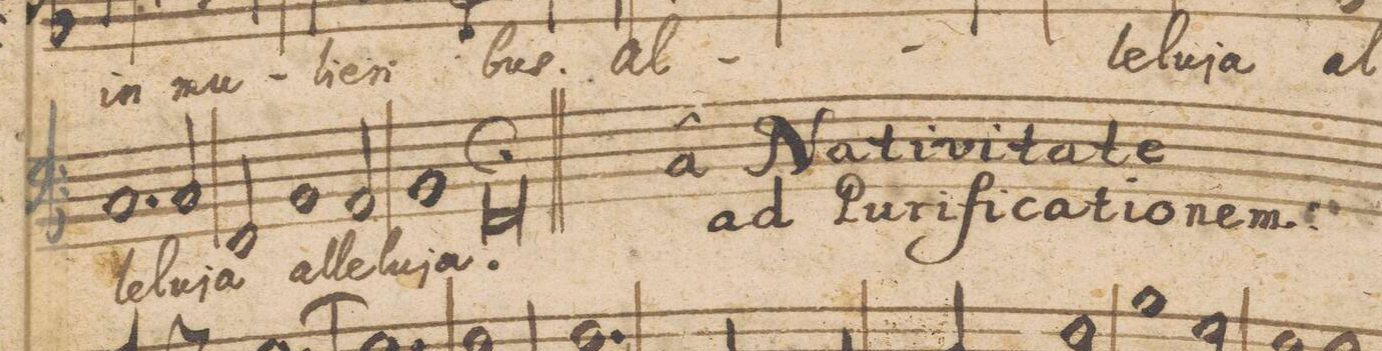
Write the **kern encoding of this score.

**kern	**text
*I"Baſso	*
*clefF4	*
*k[b-]	*
*met(C|)	*
*M2/1	*
1.C/	-le-
2C/	-lu-
=76	=76
2FF/	-ja
1BB-/	al-
2AA/	-le-
=77	=77
1BB-/	-lu-
0.FF/;	-ja.
==	==
*-	*-
